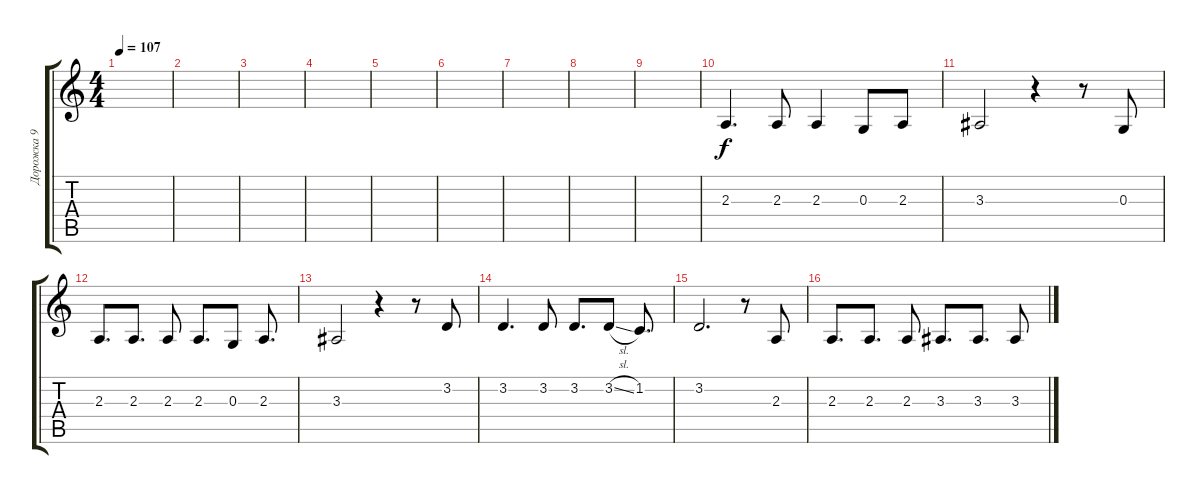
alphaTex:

\track ("Дорожка 9" "Дорожка 9") {instrument violin}
\staff {score tabs}
\tuning (E4 B3 G3 D3 A2 E2) {hide}
\ts (4 4)
\tempo 107
\clef g2
\ks c
|
|
|
|
|
|
|
|
|
2.3.4{d} 2.3.8 2.3.4 0.3.8 2.3.8 |
3.3.2 r.4 r.8 0.3.8 |
2.3.8{d} 2.3.8{d} 2.3.8 2.3.8{d} 0.3.8 2.3.8{d} |
3.3.2 r.4 r.8 3.2.8 |
3.2.4{d} 3.2.8 3.2.8{d} 3.2{sl}.8 1.2.8{d} |
3.2.2{d} r.8 2.3.8 |
2.3.8{d} 2.3.8{d} 2.3.8 3.3.8{d} 3.3.8{d} 3.3.8
